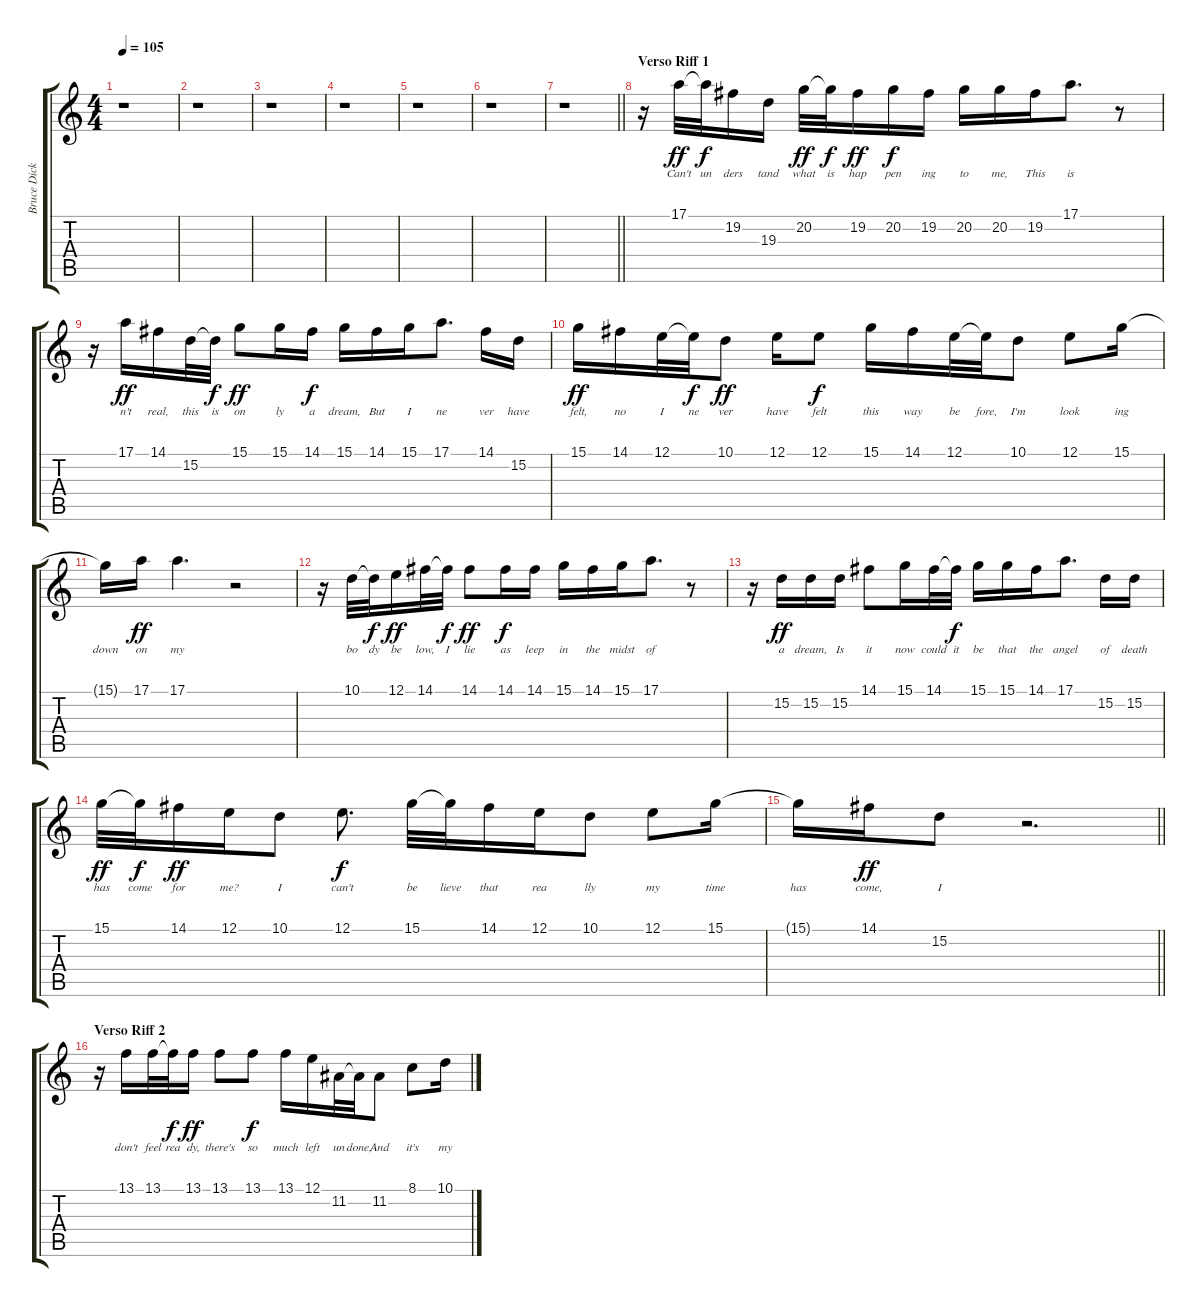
\track ("Bruce Dickinson" "Bruce Dick") {instrument lead2sawtooth}
\staff {score tabs}
\tuning (E4 B3 G3 D3 A2 E2) {hide}
\ts (4 4)
\tempo 105
\clef g2
\ks c
r.1{dy ff} |
r.1 |
r.1 |
r.1 |
r.1 |
r.1 |
\barLineRight lightlight
r.1 |
\section ("" "Verso Riff 1")
r.16 17.1.32{lyrics (0 "Can't") lyrics (1 "") lyrics (2 "") lyrics (3 "") lyrics (4 "")} 17.1{t}.32{lyrics (0 "un") lyrics (1 "") lyrics (2 "") lyrics (3 "") lyrics (4 "") dy f} 19.2.16{lyrics (0 "ders") lyrics (1 "") lyrics (2 "") lyrics (3 "") lyrics (4 "")} 19.3.16{lyrics (0 "tand") lyrics (1 "") lyrics (2 "") lyrics (3 "") lyrics (4 "")} 20.2.32{lyrics (0 "what") lyrics (1 "") lyrics (2 "") lyrics (3 "") lyrics (4 "") dy ff} 20.2{t}.32{lyrics (0 "is") lyrics (1 "") lyrics (2 "") lyrics (3 "") lyrics (4 "") dy f} 19.2.16{lyrics (0 "hap") lyrics (1 "") lyrics (2 "") lyrics (3 "") lyrics (4 "") dy ff} 20.2.16{lyrics (0 "pen") lyrics (1 "") lyrics (2 "") lyrics (3 "") lyrics (4 "") dy f} 19.2.16{lyrics (0 "ing") lyrics (1 "") lyrics (2 "") lyrics (3 "") lyrics (4 "")} 20.2.16{lyrics (0 "to") lyrics (1 "") lyrics (2 "") lyrics (3 "") lyrics (4 "")} 20.2.16{lyrics (0 "me,") lyrics (1 "") lyrics (2 "") lyrics (3 "") lyrics (4 "")} 19.2.16{lyrics (0 "This") lyrics (1 "") lyrics (2 "") lyrics (3 "") lyrics (4 "")} 17.1.8{d lyrics (0 "is") lyrics (1 "") lyrics (2 "") lyrics (3 "") lyrics (4 "")} r.8 |
r.16 17.1.16{lyrics (0 "n't") lyrics (1 "") lyrics (2 "") lyrics (3 "") lyrics (4 "") dy ff} 14.1.16{lyrics (0 "real,") lyrics (1 "") lyrics (2 "") lyrics (3 "") lyrics (4 "")} 15.2.32{lyrics (0 "this") lyrics (1 "") lyrics (2 "") lyrics (3 "") lyrics (4 "")} 15.2{t}.32{lyrics (0 "is") lyrics (1 "") lyrics (2 "") lyrics (3 "") lyrics (4 "") dy f} 15.1.8{lyrics (0 "on") lyrics (1 "") lyrics (2 "") lyrics (3 "") lyrics (4 "") dy ff} 15.1.16{lyrics (0 "ly") lyrics (1 "") lyrics (2 "") lyrics (3 "") lyrics (4 "")} 14.1.16{lyrics (0 "a") lyrics (1 "") lyrics (2 "") lyrics (3 "") lyrics (4 "") dy f} 15.1.16{lyrics (0 "dream,") lyrics (1 "") lyrics (2 "") lyrics (3 "") lyrics (4 "")} 14.1.16{lyrics (0 "But") lyrics (1 "") lyrics (2 "") lyrics (3 "") lyrics (4 "")} 15.1.16{lyrics (0 "I") lyrics (1 "") lyrics (2 "") lyrics (3 "") lyrics (4 "")} 17.1.8{d lyrics (0 "ne") lyrics (1 "") lyrics (2 "") lyrics (3 "") lyrics (4 "")} 14.1.16{lyrics (0 "ver") lyrics (1 "") lyrics (2 "") lyrics (3 "") lyrics (4 "")} 15.2.16{lyrics (0 "have") lyrics (1 "") lyrics (2 "") lyrics (3 "") lyrics (4 "")} |
15.1.16{lyrics (0 "felt,") lyrics (1 "") lyrics (2 "") lyrics (3 "") lyrics (4 "") dy ff} 14.1.16{lyrics (0 "no") lyrics (1 "") lyrics (2 "") lyrics (3 "") lyrics (4 "")} 12.1.32{lyrics (0 "I") lyrics (1 "") lyrics (2 "") lyrics (3 "") lyrics (4 "")} 12.1{t}.32{lyrics (0 "ne") lyrics (1 "") lyrics (2 "") lyrics (3 "") lyrics (4 "") dy f} 10.1.8{lyrics (0 "ver") lyrics (1 "") lyrics (2 "") lyrics (3 "") lyrics (4 "") dy ff} 12.1.16{lyrics (0 "have") lyrics (1 "") lyrics (2 "") lyrics (3 "") lyrics (4 "")} 12.1.8{lyrics (0 "felt") lyrics (1 "") lyrics (2 "") lyrics (3 "") lyrics (4 "") dy f} 15.1.16{lyrics (0 "this") lyrics (1 "") lyrics (2 "") lyrics (3 "") lyrics (4 "")} 14.1.16{lyrics (0 "way") lyrics (1 "") lyrics (2 "") lyrics (3 "") lyrics (4 "")} 12.1.32{lyrics (0 "be") lyrics (1 "") lyrics (2 "") lyrics (3 "") lyrics (4 "")} 12.1{t}.32{lyrics (0 "fore,") lyrics (1 "") lyrics (2 "") lyrics (3 "") lyrics (4 "")} 10.1.8{lyrics (0 "I'm") lyrics (1 "") lyrics (2 "") lyrics (3 "") lyrics (4 "")} 12.1.8{lyrics (0 "look") lyrics (1 "") lyrics (2 "") lyrics (3 "") lyrics (4 "")} 15.1.16{lyrics (0 "ing") lyrics (1 "") lyrics (2 "") lyrics (3 "") lyrics (4 "")} |
15.1{t}.16{lyrics (0 "down") lyrics (1 "") lyrics (2 "") lyrics (3 "") lyrics (4 "")} 17.1.16{lyrics (0 "on") lyrics (1 "") lyrics (2 "") lyrics (3 "") lyrics (4 "") dy ff} 17.1.4{d lyrics (0 "my") lyrics (1 "") lyrics (2 "") lyrics (3 "") lyrics (4 "")} r.2 |
r.16 10.1.32{lyrics (0 "bo") lyrics (1 "") lyrics (2 "") lyrics (3 "") lyrics (4 "")} 10.1{t}.32{lyrics (0 "dy") lyrics (1 "") lyrics (2 "") lyrics (3 "") lyrics (4 "") dy f} 12.1.16{lyrics (0 "be") lyrics (1 "") lyrics (2 "") lyrics (3 "") lyrics (4 "") dy ff} 14.1.32{lyrics (0 "low,") lyrics (1 "") lyrics (2 "") lyrics (3 "") lyrics (4 "")} 14.1{t}.32{lyrics (0 "I") lyrics (1 "") lyrics (2 "") lyrics (3 "") lyrics (4 "") dy f} 14.1.8{lyrics (0 "lie") lyrics (1 "") lyrics (2 "") lyrics (3 "") lyrics (4 "") dy ff} 14.1.16{lyrics (0 "as") lyrics (1 "") lyrics (2 "") lyrics (3 "") lyrics (4 "") dy f} 14.1.16{lyrics (0 "leep") lyrics (1 "") lyrics (2 "") lyrics (3 "") lyrics (4 "")} 15.1.16{lyrics (0 "in") lyrics (1 "") lyrics (2 "") lyrics (3 "") lyrics (4 "")} 14.1.16{lyrics (0 "the") lyrics (1 "") lyrics (2 "") lyrics (3 "") lyrics (4 "")} 15.1.16{lyrics (0 "midst") lyrics (1 "") lyrics (2 "") lyrics (3 "") lyrics (4 "")} 17.1.8{d lyrics (0 "of") lyrics (1 "") lyrics (2 "") lyrics (3 "") lyrics (4 "")} r.8 |
r.16 15.2.16{lyrics (0 "a") lyrics (1 "") lyrics (2 "") lyrics (3 "") lyrics (4 "") dy ff} 15.2.16{lyrics (0 "dream,") lyrics (1 "") lyrics (2 "") lyrics (3 "") lyrics (4 "")} 15.2.16{lyrics (0 "Is") lyrics (1 "") lyrics (2 "") lyrics (3 "") lyrics (4 "")} 14.1.8{lyrics (0 "it") lyrics (1 "") lyrics (2 "") lyrics (3 "") lyrics (4 "")} 15.1.16{lyrics (0 "now") lyrics (1 "") lyrics (2 "") lyrics (3 "") lyrics (4 "")} 14.1.32{lyrics (0 "could") lyrics (1 "") lyrics (2 "") lyrics (3 "") lyrics (4 "")} 14.1{t}.32{lyrics (0 "it") lyrics (1 "") lyrics (2 "") lyrics (3 "") lyrics (4 "") dy f} 15.1.16{lyrics (0 "be") lyrics (1 "") lyrics (2 "") lyrics (3 "") lyrics (4 "")} 15.1.16{lyrics (0 "that") lyrics (1 "") lyrics (2 "") lyrics (3 "") lyrics (4 "")} 14.1.16{lyrics (0 "the") lyrics (1 "") lyrics (2 "") lyrics (3 "") lyrics (4 "")} 17.1.8{d lyrics (0 "angel") lyrics (1 "") lyrics (2 "") lyrics (3 "") lyrics (4 "")} 15.2.16{lyrics (0 "of") lyrics (1 "") lyrics (2 "") lyrics (3 "") lyrics (4 "")} 15.2.16{lyrics (0 "death") lyrics (1 "") lyrics (2 "") lyrics (3 "") lyrics (4 "")} |
15.1.32{lyrics (0 "has") lyrics (1 "") lyrics (2 "") lyrics (3 "") lyrics (4 "") dy ff} 15.1{t}.32{lyrics (0 "come") lyrics (1 "") lyrics (2 "") lyrics (3 "") lyrics (4 "") dy f} 14.1.16{lyrics (0 "for") lyrics (1 "") lyrics (2 "") lyrics (3 "") lyrics (4 "") dy ff} 12.1.16{lyrics (0 "me?") lyrics (1 "") lyrics (2 "") lyrics (3 "") lyrics (4 "")} 10.1.8{lyrics (0 "I") lyrics (1 "") lyrics (2 "") lyrics (3 "") lyrics (4 "")} 12.1.8{d lyrics (0 "can't") lyrics (1 "") lyrics (2 "") lyrics (3 "") lyrics (4 "") dy f} 15.1.32{lyrics (0 "be") lyrics (1 "") lyrics (2 "") lyrics (3 "") lyrics (4 "")} 15.1{t}.32{lyrics (0 "lieve") lyrics (1 "") lyrics (2 "") lyrics (3 "") lyrics (4 "")} 14.1.16{lyrics (0 "that") lyrics (1 "") lyrics (2 "") lyrics (3 "") lyrics (4 "")} 12.1.16{lyrics (0 "rea") lyrics (1 "") lyrics (2 "") lyrics (3 "") lyrics (4 "")} 10.1.8{lyrics (0 "lly") lyrics (1 "") lyrics (2 "") lyrics (3 "") lyrics (4 "")} 12.1.8{lyrics (0 "my") lyrics (1 "") lyrics (2 "") lyrics (3 "") lyrics (4 "")} 15.1.16{lyrics (0 "time") lyrics (1 "") lyrics (2 "") lyrics (3 "") lyrics (4 "")} |
\barLineRight lightlight
15.1{t}.16{lyrics (0 "has") lyrics (1 "") lyrics (2 "") lyrics (3 "") lyrics (4 "")} 14.1.16{lyrics (0 "come,") lyrics (1 "") lyrics (2 "") lyrics (3 "") lyrics (4 "") dy ff} 15.2.8{lyrics (0 "I") lyrics (1 "") lyrics (2 "") lyrics (3 "") lyrics (4 "")} r.2{d} |
\section ("" "Verso Riff 2")
r.16 13.1.16{lyrics (0 "don't") lyrics (1 "") lyrics (2 "") lyrics (3 "") lyrics (4 "")} 13.1.32{lyrics (0 "feel") lyrics (1 "") lyrics (2 "") lyrics (3 "") lyrics (4 "")} 13.1{t}.32{lyrics (0 "rea") lyrics (1 "") lyrics (2 "") lyrics (3 "") lyrics (4 "") dy f} 13.1.16{lyrics (0 "dy,") lyrics (1 "") lyrics (2 "") lyrics (3 "") lyrics (4 "") dy ff} 13.1.8{lyrics (0 "there's") lyrics (1 "") lyrics (2 "") lyrics (3 "") lyrics (4 "")} 13.1.8{lyrics (0 "so") lyrics (1 "") lyrics (2 "") lyrics (3 "") lyrics (4 "") dy f} 13.1.16{lyrics (0 "much") lyrics (1 "") lyrics (2 "") lyrics (3 "") lyrics (4 "")} 12.1.16{lyrics (0 "left") lyrics (1 "") lyrics (2 "") lyrics (3 "") lyrics (4 "")} 11.2.32{lyrics (0 "un") lyrics (1 "") lyrics (2 "") lyrics (3 "") lyrics (4 "")} 11.2{t}.32{lyrics (0 "done,") lyrics (1 "") lyrics (2 "") lyrics (3 "") lyrics (4 "")} 11.2.8{lyrics (0 "And") lyrics (1 "") lyrics (2 "") lyrics (3 "") lyrics (4 "")} 8.1.8{lyrics (0 "it's") lyrics (1 "") lyrics (2 "") lyrics (3 "") lyrics (4 "")} 10.1.16{lyrics (0 "my") lyrics (1 "") lyrics (2 "") lyrics (3 "") lyrics (4 "")}
